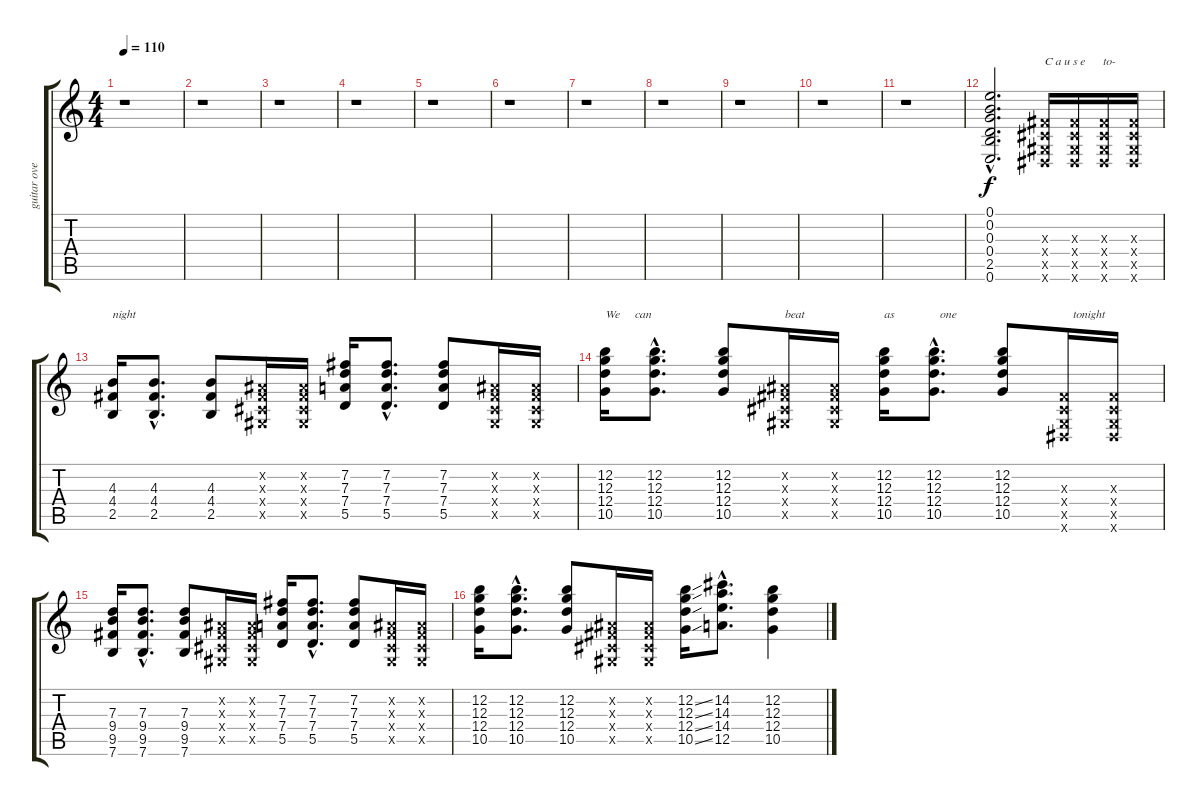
\track ("guitar overdrive" "guitar ove") {instrument overdrivenguitar}
\staff {score tabs}
\tuning (E4 B3 G3 D3 A2 E2) {hide}
\ts (4 4)
\tempo 110
\clef g2
\ks c
r.1{dy f} |
r.1 |
r.1 |
r.1 |
r.1 |
r.1 |
r.1 |
r.1 |
r.1 |
r.1 |
r.1 |
(0.1{hac} 0.2{hac} 0.3{hac} 0.4{hac} 2.5{hac} 0.6{hac}).2{d} (-1.3{x} -1.4{x} -1.5{x} -1.6{x}).16{txt "C a u s e      to-"} (-1.3{x} -1.4{x} -1.5{x} -1.6{x}).16 (-1.3{x} -1.4{x} -1.5{x} -1.6{x}).16 (-1.3{x} -1.4{x} -1.5{x} -1.6{x}).16 |
(4.3 4.4 2.5).16{txt "night"} (4.3{hac} 4.4{hac} 2.5{hac}).8{d} (4.3 4.4 2.5).8 (-1.2{x} -1.3{x} -1.4{x} -1.5{x}).16 (-1.2{x} -1.3{x} -1.4{x} -1.5{x}).16 (7.2 7.3 7.4 5.5).16 (7.2{hac} 7.3{hac} 7.4{hac} 5.5{hac}).8{d} (7.2 7.3 7.4 5.5).8 (-1.2{x} -1.3{x} -1.4{x} -1.5{x}).16 (-1.2{x} -1.3{x} -1.4{x} -1.5{x}).16 |
(12.2 12.3 12.4 10.5).16{txt "We     can"} (12.2{hac} 12.3{hac} 12.4{hac} 10.5{hac}).8{d} (12.2 12.3 12.4 10.5).8 (-1.2{x} -1.3{x} -1.4{x} -1.5{x}).16{txt "beat"} (-1.2{x} -1.3{x} -1.4{x} -1.5{x}).16 (12.2 12.3 12.4 10.5).16{txt "as"} (12.2{hac} 12.3{hac} 12.4{hac} 10.5{hac}).8{d txt "  one"} (12.2 12.3 12.4 10.5).8 (-1.3{x} -1.4{x} -1.5{x} -1.6{x}).16{txt "   tonight"} (-1.3{x} -1.4{x} -1.5{x} -1.6{x}).16 |
(7.3 9.4 9.5 7.6).16 (7.3{hac} 9.4{hac} 9.5{hac} 7.6{hac}).8{d} (7.3 9.4 9.5 7.6).8 (-1.2{x} -1.3{x} -1.4{x} -1.5{x}).16 (-1.2{x} -1.3{x} -1.4{x} -1.5{x}).16 (7.2 7.3 7.4 5.5).16 (7.2{hac} 7.3{hac} 7.4{hac} 5.5{hac}).8{d} (7.2 7.3 7.4 5.5).8 (-1.2{x} -1.3{x} -1.4{x} -1.5{x}).16 (-1.2{x} -1.3{x} -1.4{x} -1.5{x}).16 |
(12.2 12.3 12.4 10.5).16 (12.2{hac} 12.3{hac} 12.4{hac} 10.5{hac}).8{d} (12.2 12.3 12.4 10.5).8 (-1.2{x} -1.3{x} -1.4{x} -1.5{x}).16 (-1.2{x} -1.3{x} -1.4{x} -1.5{x}).16 (12.2{ss} 12.3{ss} 12.4{ss} 10.5{ss}).16 (14.2{hac} 14.3{hac} 14.4{hac} 12.5{hac}).8{d} (12.2 12.3 12.4 10.5).4
